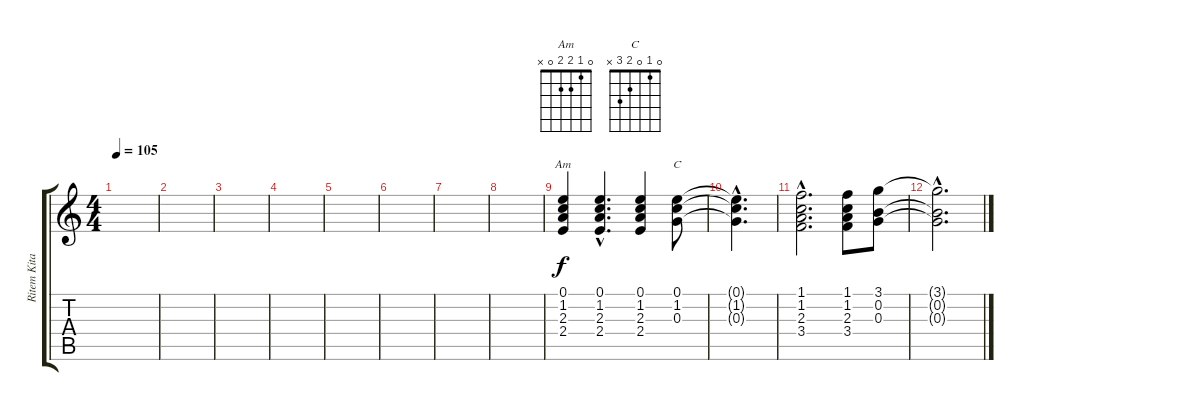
\track ("Ritem Kitara" "Ritem Kita") {instrument acousticguitarsteel}
\staff {score tabs}
\tuning (E4 B3 G3 D3 A2 E2) {hide}
\chord ("Am" 0 1 2 2 0 x)
\chord ("C" 0 1 0 2 3 x)
\ts (4 4)
\tempo 105
\clef g2
\ks c
|
|
|
|
|
|
|
|
(0.1 1.2 2.3 2.4).4{ch "Am" instrument overdrivenguitar} (0.1{hac} 1.2{hac} 2.3{hac} 2.4{hac}).4{d} (0.1 1.2 2.3 2.4).4 (0.1 1.2 0.3).8{ch "C"} |
(0.1{hac t} 1.2{hac t} 0.3{hac t}).4{d} |
(1.1{hac} 1.2{hac} 2.3{hac} 3.4{hac}).2{d} (1.1 1.2 2.3 3.4).8 (3.1 0.2 0.3).8 |
(3.1{hac t} 0.2{hac t} 0.3{hac t}).2{d}
